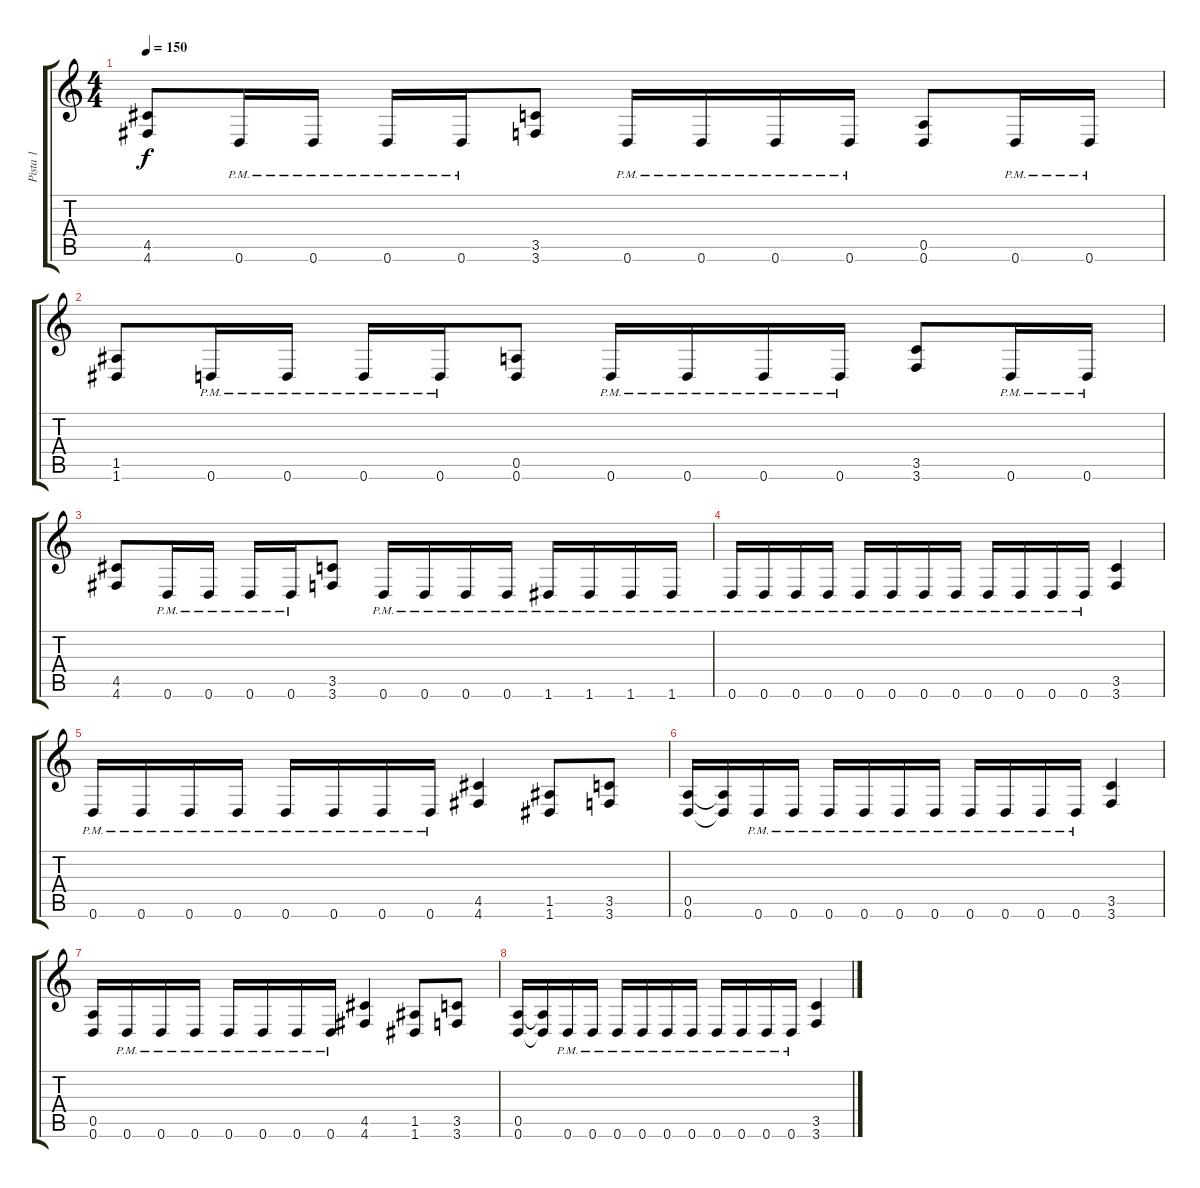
\track ("Pista 1" "Pista 1") {instrument distortionguitar}
\staff {score tabs}
\tuning (E4 B3 G3 D3 A2 D2) {hide}
\ts (4 4)
\tempo 150
\clef g2
\ks c
(4.5 4.6).8{dy f} 0.6{pm}.16 0.6{pm}.16 0.6{pm}.16 0.6{pm}.16 (3.5 3.6).8 0.6{pm}.16 0.6{pm}.16 0.6{pm}.16 0.6{pm}.16 (0.5 0.6).8 0.6{pm}.16 0.6{pm}.16 |
(1.5 1.6).8 0.6{pm}.16 0.6{pm}.16 0.6{pm}.16 0.6{pm}.16 (0.5 0.6).8 0.6{pm}.16 0.6{pm}.16 0.6{pm}.16 0.6{pm}.16 (3.5 3.6).8 0.6{pm}.16 0.6{pm}.16 |
(4.5 4.6).8 0.6{pm}.16 0.6{pm}.16 0.6{pm}.16 0.6{pm}.16 (3.5 3.6).8 0.6{pm}.16 0.6{pm}.16 0.6{pm}.16 0.6{pm}.16 1.6{pm}.16 1.6{pm}.16 1.6{pm}.16 1.6{pm}.16 |
0.6{pm}.16 0.6{pm}.16 0.6{pm}.16 0.6{pm}.16 0.6{pm}.16 0.6{pm}.16 0.6{pm}.16 0.6{pm}.16 0.6{pm}.16 0.6{pm}.16 0.6{pm}.16 0.6{pm}.16 (3.5 3.6).4 |
0.6{pm}.16 0.6{pm}.16 0.6{pm}.16 0.6{pm}.16 0.6{pm}.16 0.6{pm}.16 0.6{pm}.16 0.6{pm}.16 (4.5 4.6).4 (1.5 1.6).8 (3.5 3.6).8 |
(0.5 0.6).16 (0.5{t} 0.6{t}).16 0.6{pm}.16 0.6{pm}.16 0.6{pm}.16 0.6{pm}.16 0.6{pm}.16 0.6{pm}.16 0.6{pm}.16 0.6{pm}.16 0.6{pm}.16 0.6{pm}.16 (3.5 3.6).4 |
(0.5 0.6).16 0.6{pm}.16 0.6{pm}.16 0.6{pm}.16 0.6{pm}.16 0.6{pm}.16 0.6{pm}.16 0.6{pm}.16 (4.5 4.6).4 (1.5 1.6).8 (3.5 3.6).8 |
(0.5 0.6).16 (0.5{t} 0.6{t}).16 0.6{pm}.16 0.6{pm}.16 0.6{pm}.16 0.6{pm}.16 0.6{pm}.16 0.6{pm}.16 0.6{pm}.16 0.6{pm}.16 0.6{pm}.16 0.6{pm}.16 (3.5 3.6).4
